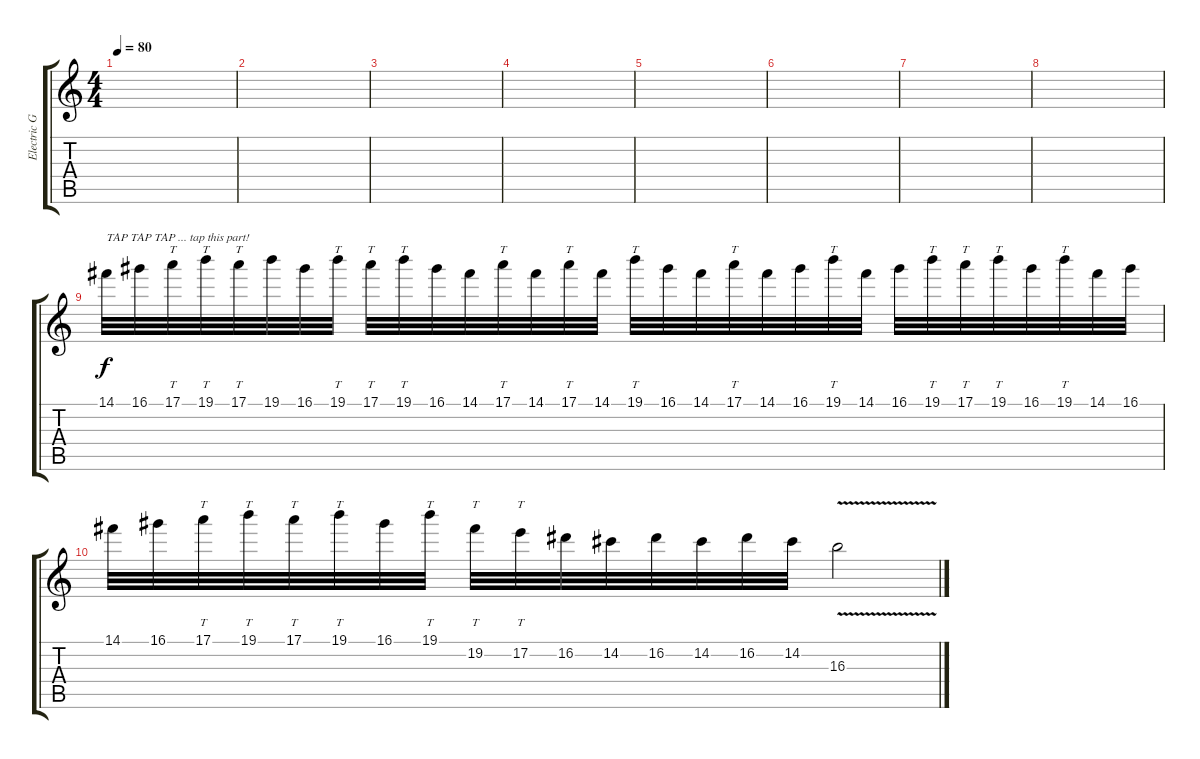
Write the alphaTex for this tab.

\track ("Electric Guitar" "Electric G") {instrument distortionguitar}
\staff {score tabs}
\tuning (E4 B3 G3 D3 A2 E2) {hide}
\ts (4 4)
\tempo 80
\clef g2
\ks c
|
|
|
|
|
|
|
|
14.1.32{txt "TAP TAP TAP ... tap this part!"} 16.1.32 17.1.32{tt} 19.1.32{tt} 17.1.32{tt} 19.1.32 16.1.32 19.1.32{tt} 17.1.32{tt} 19.1.32{tt} 16.1.32 14.1.32 17.1.32{tt} 14.1.32 17.1.32{tt} 14.1.32 19.1.32{tt} 16.1.32 14.1.32 17.1.32{tt} 14.1.32 16.1.32 19.1.32{tt} 14.1.32 16.1.32 19.1.32{tt} 17.1.32{tt} 19.1.32{tt} 16.1.32 19.1.32{tt} 14.1.32 16.1.32 |
14.1.32 16.1.32 17.1.32{tt} 19.1.32{tt} 17.1.32{tt} 19.1.32{tt} 16.1.32 19.1.32{tt} 19.2.32{tt} 17.2.32{tt} 16.2.32 14.2.32 16.2.32 14.2.32 16.2.32 14.2.32 16.3{v}.2
